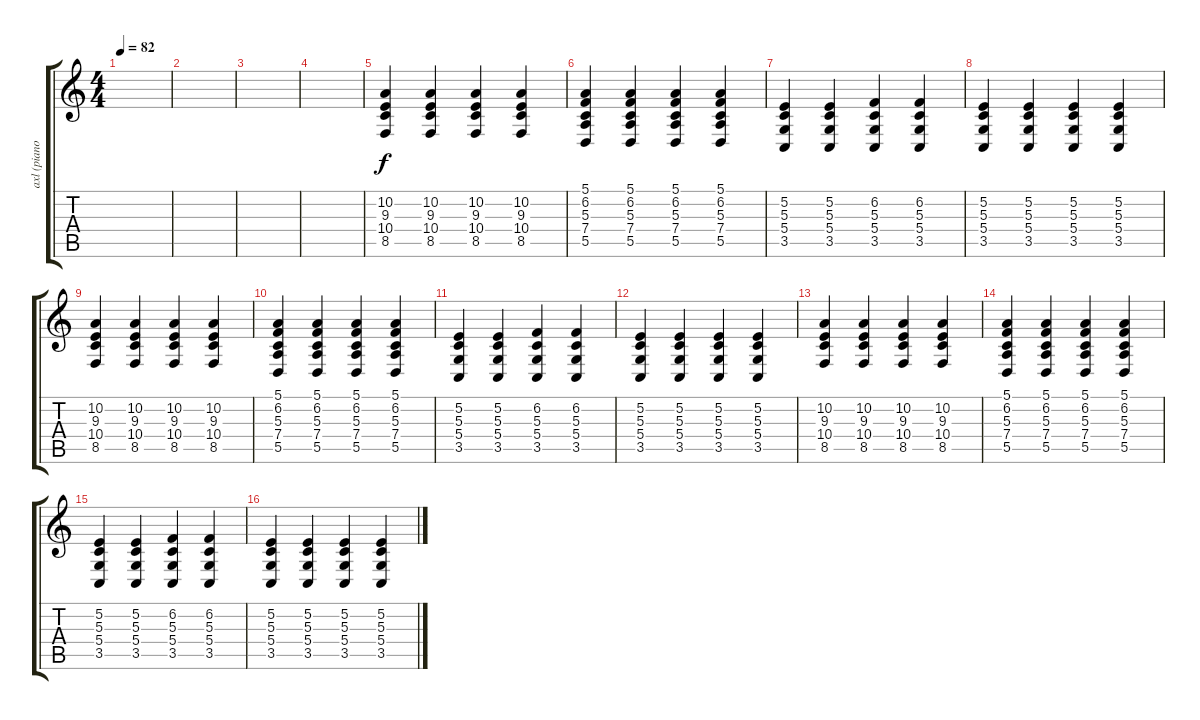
\track ("axl (piano)" "axl (piano") {instrument acousticgrandpiano}
\staff {score tabs}
\tuning (E4 B3 G3 D3 A2 E2) {hide}
\ts (4 4)
\tempo 82
\clef g2
\ks c
|
|
|
|
(10.2 9.3 10.4 8.5).4 (10.2 9.3 10.4 8.5).4 (10.2 9.3 10.4 8.5).4 (10.2 9.3 10.4 8.5).4 |
(5.1 6.2 5.3 7.4 5.5).4 (5.1 6.2 5.3 7.4 5.5).4 (5.1 6.2 5.3 7.4 5.5).4 (5.1 6.2 5.3 7.4 5.5).4 |
(5.2 5.3 5.4 3.5).4 (5.2 5.3 5.4 3.5).4 (6.2 5.3 5.4 3.5).4 (6.2 5.3 5.4 3.5).4 |
(5.2 5.3 5.4 3.5).4 (5.2 5.3 5.4 3.5).4 (5.2 5.3 5.4 3.5).4 (5.2 5.3 5.4 3.5).4 |
(10.2 9.3 10.4 8.5).4 (10.2 9.3 10.4 8.5).4 (10.2 9.3 10.4 8.5).4 (10.2 9.3 10.4 8.5).4 |
(5.1 6.2 5.3 7.4 5.5).4 (5.1 6.2 5.3 7.4 5.5).4 (5.1 6.2 5.3 7.4 5.5).4 (5.1 6.2 5.3 7.4 5.5).4 |
(5.2 5.3 5.4 3.5).4 (5.2 5.3 5.4 3.5).4 (6.2 5.3 5.4 3.5).4 (6.2 5.3 5.4 3.5).4 |
(5.2 5.3 5.4 3.5).4 (5.2 5.3 5.4 3.5).4 (5.2 5.3 5.4 3.5).4 (5.2 5.3 5.4 3.5).4 |
(10.2 9.3 10.4 8.5).4 (10.2 9.3 10.4 8.5).4 (10.2 9.3 10.4 8.5).4 (10.2 9.3 10.4 8.5).4 |
(5.1 6.2 5.3 7.4 5.5).4 (5.1 6.2 5.3 7.4 5.5).4 (5.1 6.2 5.3 7.4 5.5).4 (5.1 6.2 5.3 7.4 5.5).4 |
(5.2 5.3 5.4 3.5).4 (5.2 5.3 5.4 3.5).4 (6.2 5.3 5.4 3.5).4 (6.2 5.3 5.4 3.5).4 |
(5.2 5.3 5.4 3.5).4 (5.2 5.3 5.4 3.5).4 (5.2 5.3 5.4 3.5).4 (5.2 5.3 5.4 3.5).4
